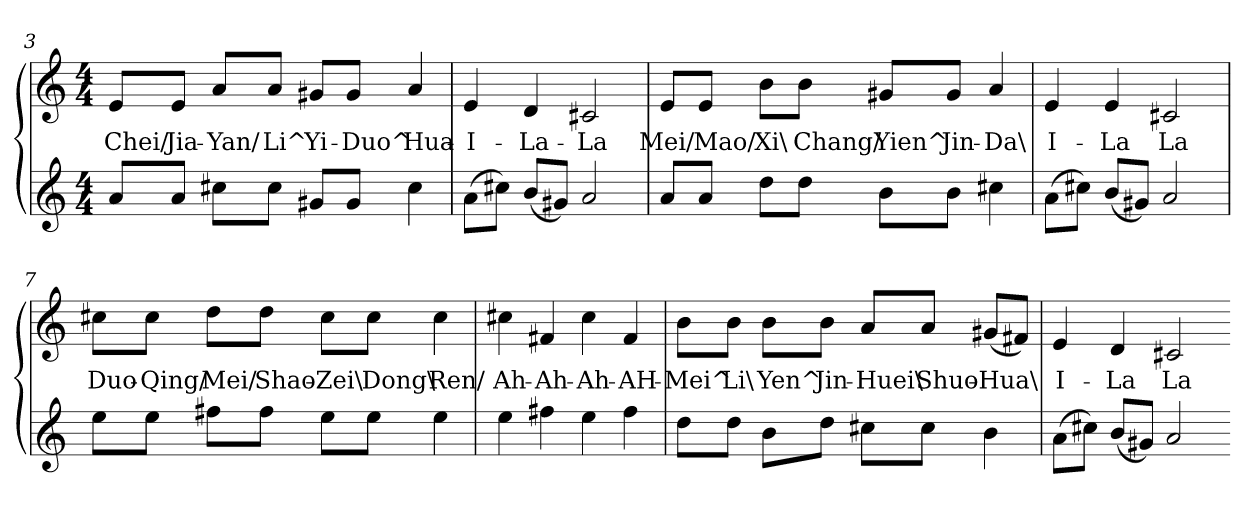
**kern	**kern	**text
*part1	*part1	*part1
*staff2	*staff1	*staff1
*clefG2	*clefG2	*
*M4/4	*M4/4	*
=3	=3	=3
8a/L	8e/L	Chei/
8a/J	8e/J	Jia-
8cc#X\L	8a/L	Yan/
8cc#\J	8a/J	Li^
8g#X/L	8g#X/L	Yi-
8g#/J	8g#/J	Duo^
4cc#	4a	Hua-
=4	=4	=4
(8a\L	4e	I-
8cc#X\J)	.	.
(8b/L	4d	La-
8g#X/J)	.	.
2a	2c#X	La
=5	=5	=5
8a/L	8e/L	Mei/
8a/J	8e/J	Mao/
8dd\L	8b\L	Xi\
8dd\J	8b\J	Chang/
8b\L	8g#X/L	Yien^
8b\J	8g#/J	Jin-
4cc#X	4a	Da\
=6	=6	=6
(8a\L	4e	I-
8cc#X\J)	.	.
(8b/L	4e	La
8g#X/J)	.	.
2a	2c#X	La
=7	=7	=7
8ee\L	8cc#X\L	Duo-
8ee\J	8cc#\J	Qing/
8ff#X\L	8dd\L	Mei/
8ff#\J	8dd\J	Shao-
8ee\L	8cc#\L	Zei\
8ee\J	8cc#\J	Dong\
4ee	4cc#	Ren/
=8	=8	=8
4ee	4cc#X	Ah-
4ff#X	4f#X	Ah-
4ee	4cc#	Ah-
4ff#	4f#	AH-
=9	=9	=9
8dd\L	8b\L	Mei^
8dd\J	8b\J	Li\
8b\L	8b\L	Yen^
8dd\J	8b\J	Jin-
8cc#X\L	8a/L	Huei\
8cc#\J	8a/J	Shuo-
4b	(8g#X/L	Hua\
.	8f#X/J)	.
=10	=10	=10
(8a\L	4e	I-
8cc#X\J)	.	.
(8b/L	4d	La
8g#X/J)	.	.
2a	2c#X	La
=-	=-	=-
*-	*-	*-
